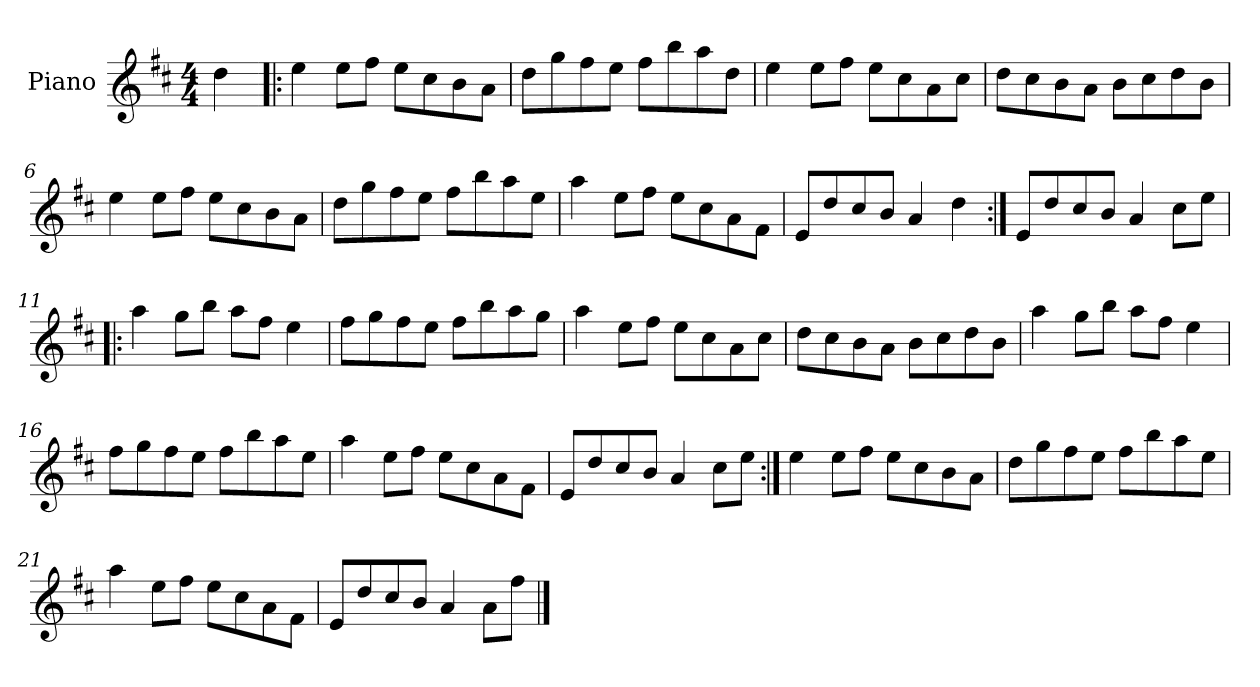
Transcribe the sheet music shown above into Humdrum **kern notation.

**kern
*part1
*staff1
*I"Piano
*I'Pno
*clefG2
*k[f#c#]
*A:mix
*M4/4
=1
4dd\
=2!|:
4ee\
8ee\L
8ff#\J
8ee\L
8cc#\
8b\
8a\J
=3
8dd\L
8gg\
8ff#\
8ee\J
8ff#\L
8bb\
8aa\
8dd\J
=4
4ee\
8ee\L
8ff#\J
8ee\L
8cc#\
8a\
8cc#\J
=5
8dd\L
8cc#\
8b\
8a\J
8b\L
8cc#\
8dd\
8b\J
=6
4ee\
8ee\L
8ff#\J
8ee\L
8cc#\
8b\
8a\J
=7
8dd\L
8gg\
8ff#\
8ee\J
8ff#\L
8bb\
8aa\
8ee\J
=8
4aa\
8ee\L
8ff#\J
8ee\L
8cc#\
8a\
8f#\J
=9
8e/L
8dd/
8cc#/
8b/J
4a/
4dd\
=10:|!
8e/L
8dd/
8cc#/
8b/J
4a/
8cc#\L
8ee\J
=11!|:
4aa\
8gg\L
8bb\J
8aa\L
8ff#\J
4ee\
=12
8ff#\L
8gg\
8ff#\
8ee\J
8ff#\L
8bb\
8aa\
8gg\J
=13
4aa\
8ee\L
8ff#\J
8ee\L
8cc#\
8a\
8cc#\J
=14
8dd\L
8cc#\
8b\
8a\J
8b\L
8cc#\
8dd\
8b\J
=15
4aa\
8gg\L
8bb\J
8aa\L
8ff#\J
4ee\
=16
8ff#\L
8gg\
8ff#\
8ee\J
8ff#\L
8bb\
8aa\
8ee\J
=17
4aa\
8ee\L
8ff#\J
8ee\L
8cc#\
8a\
8f#\J
=18
8e/L
8dd/
8cc#/
8b/J
4a/
8cc#\L
8ee\J
=19:|!
4ee\
8ee\L
8ff#\J
8ee\L
8cc#\
8b\
8a\J
=20
8dd\L
8gg\
8ff#\
8ee\J
8ff#\L
8bb\
8aa\
8ee\J
=21
4aa\
8ee\L
8ff#\J
8ee\L
8cc#\
8a\
8f#\J
=22
8e/L
8dd/
8cc#/
8b/J
4a/
8a\L
8ff#\J
==
*-
